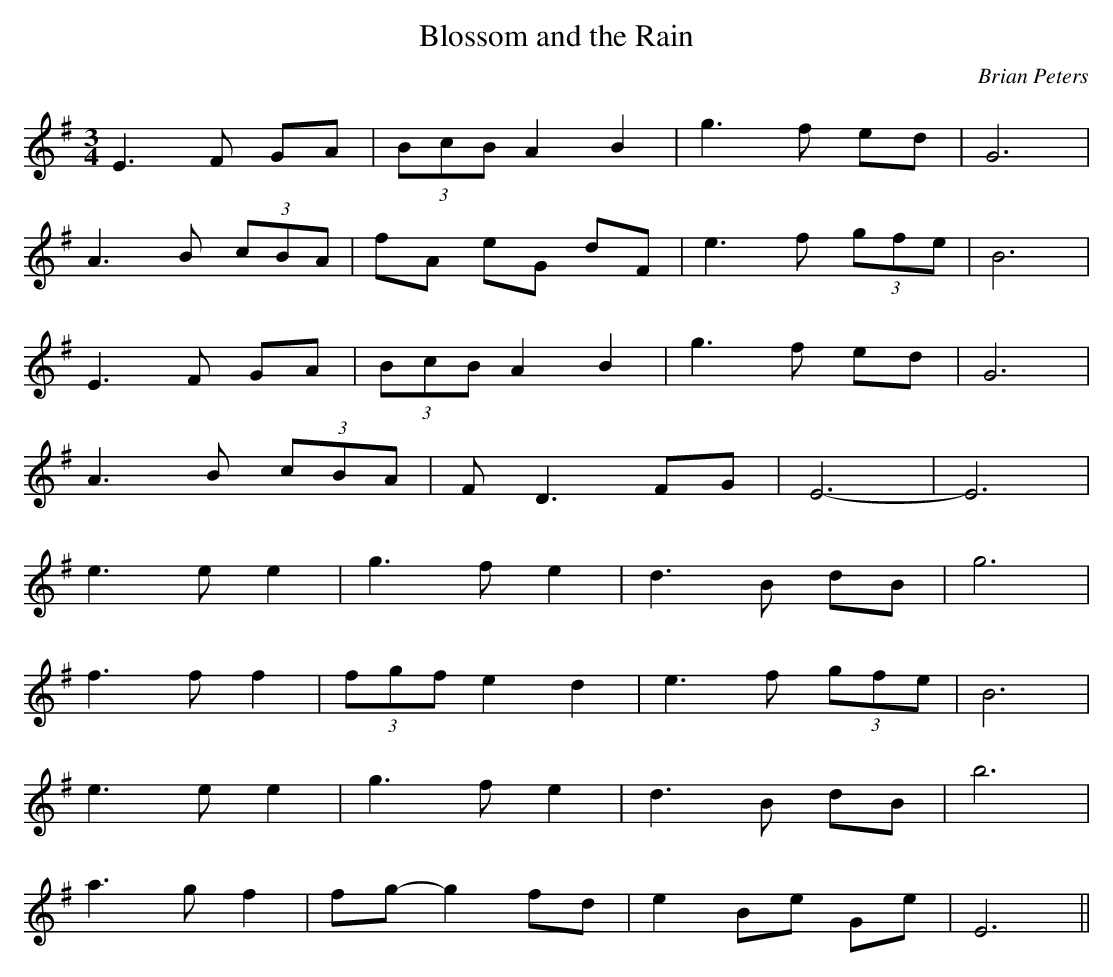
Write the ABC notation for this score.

X:1
T:Blossom and the Rain
C:Brian Peters
M:3/4
L:1/8
K:G
E3 F GA|(3BcB A2 B2|g3 f ed|G6|
A3 B (3cBA|fA eG dF|e3 f (3gfe|B6|
E3 F GA|(3BcB A2 B2|g3 f ed|G6|
A3 B (3cBA|F D3 FG|E6-|E6|
e3 e e2|g3 f e2|d3 B dB|g6|
f3 f f2|(3fgf e2 d2|e3 f (3gfe|B6|
e3 e e2|g3 f e2|d3 B dB|b6|
a3 g f2|fg- g2 fd|e2 Be Ge|E6||
